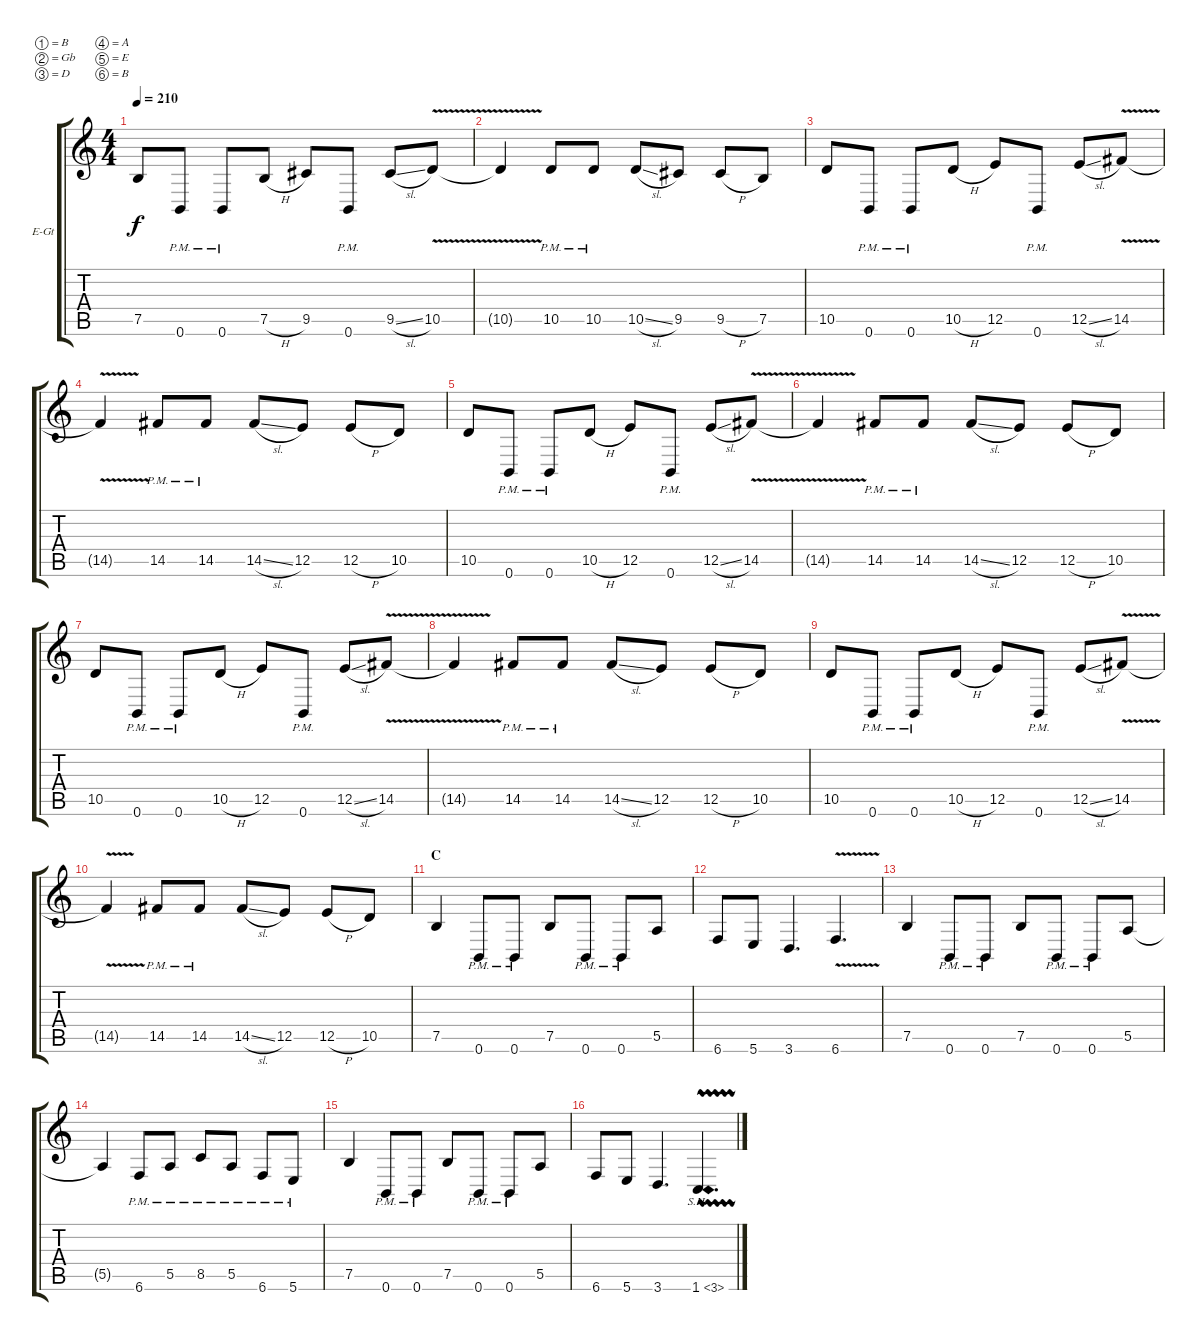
\bracketExtendMode groupsimilarinstruments
\firstSystemTrackNameOrientation horizontal
\otherSystemsTrackNameOrientation horizontal
\track ("Rhythm Guitar" "E-Gt") {instrument distortionguitar}
\staff {score tabs}
\tuning (B3 Gb3 D3 A2 E2 B1)
\ts (4 4)
\tempo 210
\clef g2
\ks c
7.5.8{dy f} 0.6{pm}.8 0.6{pm}.8 7.5{h}.8 9.5.8 0.6{pm}.8 9.5{sl}.8 10.5{v}.8 |
10.5{v t}.4 10.5{pm}.8 10.5{pm}.8 10.5{sl}.8 9.5.8 9.5{h}.8 7.5.8 |
10.5.8 0.6{pm}.8 0.6{pm}.8 10.5{h}.8 12.5.8 0.6{pm}.8 12.5{sl}.8 14.5{v}.8 |
14.5{v t}.4 14.5{pm}.8 14.5{pm}.8 14.5{sl}.8 12.5.8 12.5{h}.8 10.5.8 |
10.5.8 0.6{pm}.8 0.6{pm}.8 10.5{h}.8 12.5.8 0.6{pm}.8 12.5{sl}.8 14.5{v}.8 |
14.5{v t}.4 14.5{pm}.8 14.5{pm}.8 14.5{sl}.8 12.5.8 12.5{h}.8 10.5.8 |
10.5.8 0.6{pm}.8 0.6{pm}.8 10.5{h}.8 12.5.8 0.6{pm}.8 12.5{sl}.8 14.5{v}.8 |
14.5{v t}.4 14.5{pm}.8 14.5{pm}.8 14.5{sl}.8 12.5.8 12.5{h}.8 10.5.8 |
10.5.8 0.6{pm}.8 0.6{pm}.8 10.5{h}.8 12.5.8 0.6{pm}.8 12.5{sl}.8 14.5{v}.8 |
14.5{v t}.4 14.5{pm}.8 14.5{pm}.8 14.5{sl}.8 12.5.8 12.5{h}.8 10.5.8 |
\section ("" "C")
7.5.4 0.6{pm}.8 0.6{pm}.8 7.5.8 0.6{pm}.8 0.6{pm}.8 5.5.8 |
6.6.8 5.6.8 3.6.4{d} 6.6{v}.4{d} |
7.5.4 0.6{pm}.8 0.6{pm}.8 7.5.8 0.6{pm}.8 0.6{pm}.8 5.5.8 |
5.5{t}.4 6.6{pm}.8 5.5{pm}.8 8.5{pm}.8 5.5{pm}.8 6.6{pm}.8 5.6{pm}.8 |
7.5.4 0.6{pm}.8 0.6{pm}.8 7.5.8 0.6{pm}.8 0.6{pm}.8 5.5.8 |
6.6.8 5.6.8 3.6.4{d} 1.6{sh 2 vw}.4{d}
